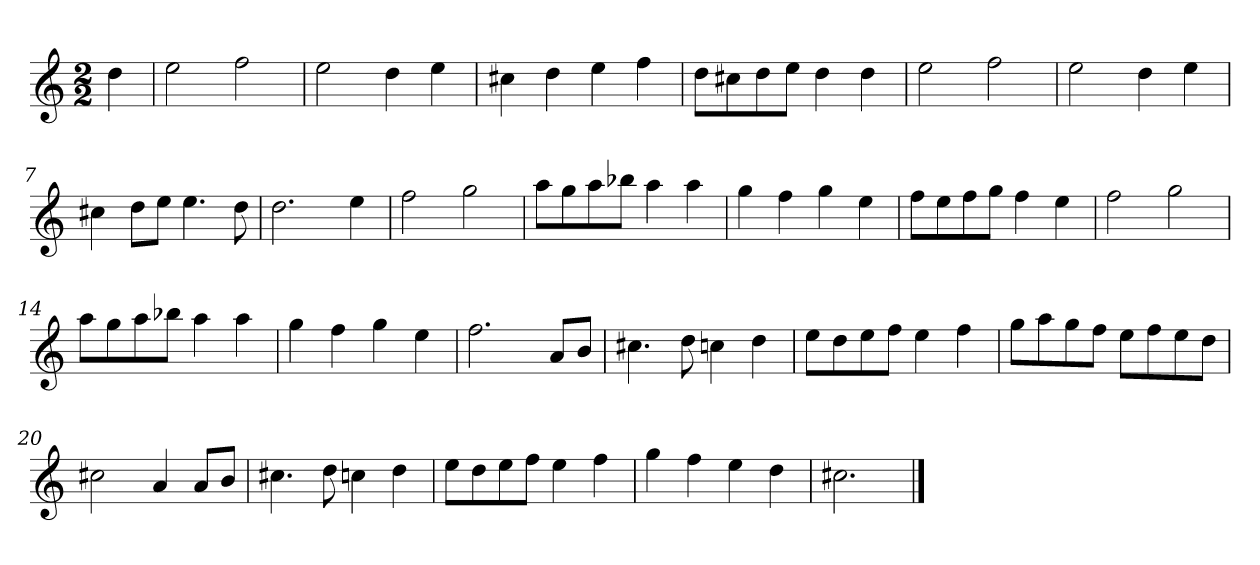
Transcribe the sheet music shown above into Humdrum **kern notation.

**kern
*part1
*staff1
*k[]
*M2/2
*MM120
=
4dd
=1
2ee
2ff
=2
2ee
4dd
4ee
=3
4cc#X
4dd
4ee
4ff
=4
8ddL
8cc#X
8dd
8eeJ
4dd
4dd
=5
2ee
2ff
=6
2ee
4dd
4ee
=7
4cc#X
8ddL
8eeJ
4.ee
8dd
=8
2.dd
4ee
=9
2ff
2gg
=10
8aaL
8gg
8aa
8bb-XJ
4aa
4aa
=11
4gg
4ff
4gg
4ee
=12
8ffL
8ee
8ff
8ggJ
4ff
4ee
=13
2ff
2gg
=14
8aaL
8gg
8aa
8bb-XJ
4aa
4aa
=15
4gg
4ff
4gg
4ee
=16
2.ff
8aL
8bJ
=17
4.cc#X
8dd
4ccn
4dd
=18
8eeL
8dd
8ee
8ffJ
4ee
4ff
=19
8ggL
8aa
8gg
8ffJ
8eeL
8ff
8ee
8ddJ
=20
2cc#X
4a
8aL
8bJ
=21
4.cc#X
8dd
4ccn
4dd
=22
8eeL
8dd
8ee
8ffJ
4ee
4ff
=23
4gg
4ff
4ee
4dd
=24
2.cc#X
==
*-
